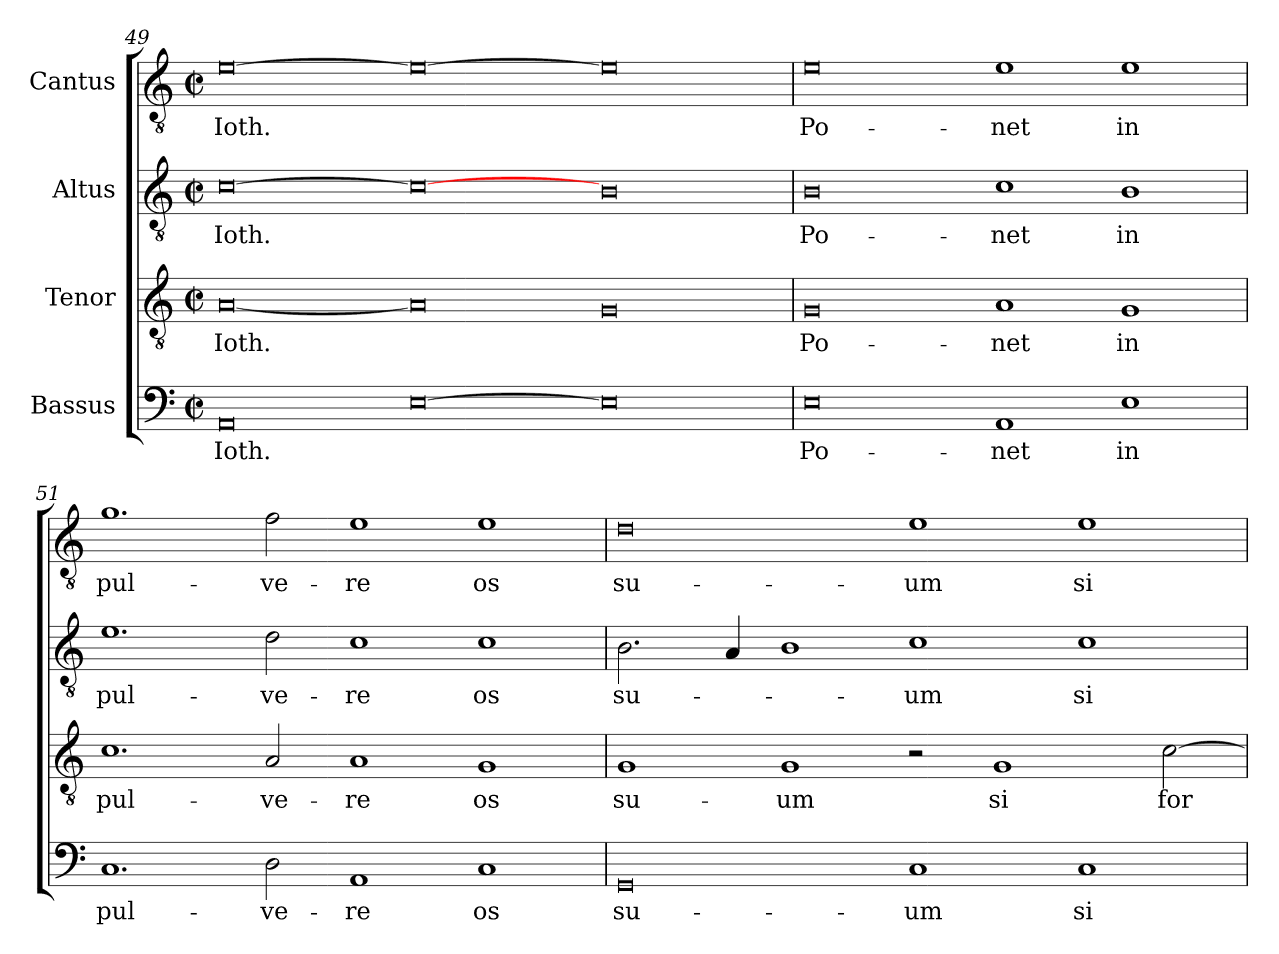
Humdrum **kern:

**kern	**text	**kern	**text	**kern	**text	**kern	**text
*part4	*part4	*part3	*part3	*part2	*part2	*part1	*part1
*staff4	*staff4	*staff3	*staff3	*staff2	*staff2	*staff1	*staff1
*I"Bassus	*	*I"Tenor	*	*I"Altus	*	*I"Cantus	*
!!LO:LB:g=z
*clefF4	*	*clefGv2	*	*clefGv2	*	*clefGv2	*
*k[]	*	*k[]	*	*k[]	*	*k[]	*
*C:	*	*C:	*	*C:	*	*C:	*
*M2/2	*	*M2/2	*	*M2/2	*	*M2/2	*
*met(c|)	*	*met(c|)	*	*met(c|)	*	*met(c|)	*
=49	=49	=49	=49	=49	=49	=49	=49
!	!LO:LY:b	!	!LO:LY:b	!	!LO:LY:b	!	!LO:LY:b
0AA	Ioth.	[0A	Ioth.	[0c	Ioth.	[0e	Ioth.
[0E	.	0A]	.	0c_	.	0e_	.
0E]	.	0G	.	0B	.	0e]	.
=50	=50	=50	=50	=50	=50	=50	=50
!	!LO:LY:b	!	!LO:LY:b	!	!LO:LY:b	!	!LO:LY:b
0E	Po-	0G	Po-	0B	Po-	0e	Po-
!	!LO:LY:b	!	!LO:LY:b	!	!LO:LY:b	!	!LO:LY:b
1AA	-net	1A	-net	1c	-net	1e	-net
!	!LO:LY:b	!	!LO:LY:b	!	!LO:LY:b	!	!LO:LY:b
1E	in	1G	in	1B	in	1e	in
=51	=51	=51	=51	=51	=51	=51	=51
!	!LO:LY:b	!	!LO:LY:b	!	!LO:LY:b	!	!LO:LY:b
1.C	pul-	1.c	pul-	1.e	pul-	1.g	pul-
!	!LO:LY:b	!	!LO:LY:b	!	!LO:LY:b	!	!LO:LY:b
2D\	-ve-	2A/	-ve-	2d\	-ve-	2f\	-ve-
!	!LO:LY:b	!	!LO:LY:b	!	!LO:LY:b	!	!LO:LY:b
1AA	-re	1A	-re	1c	-re	1e	-re
!	!LO:LY:b	!	!LO:LY:b	!	!LO:LY:b	!	!LO:LY:b
1C	os	1G	os	1c	os	1e	os
=52	=52	=52	=52	=52	=52	=52	=52
!	!LO:LY:b	!	!LO:LY:b	!	!LO:LY:b	!	!LO:LY:b
0GG	su-	1G	su-	2.B\	su-	0d	su-
.	.	.	.	4A/	.	.	.
!	!	!	!LO:LY:b	!	!	!	!
.	.	1G	-um	1B	.	.	.
!	!LO:LY:b	!	!	!	!LO:LY:b	!	!LO:LY:b
1C	-um	2r	.	1c	-um	1e	-um
!	!	!	!LO:LY:b	!	!	!	!
.	.	1G	si	.	.	.	.
!	!LO:LY:b	!	!	!	!LO:LY:b	!	!LO:LY:b
1C	si	.	.	1c	si	1e	si
!	!	!	!LO:LY:b	!	!	!	!
.	.	[2c\	for-	.	.	.	.
=	=	=	=	=	=	=	=
*-	*-	*-	*-	*-	*-	*-	*-
